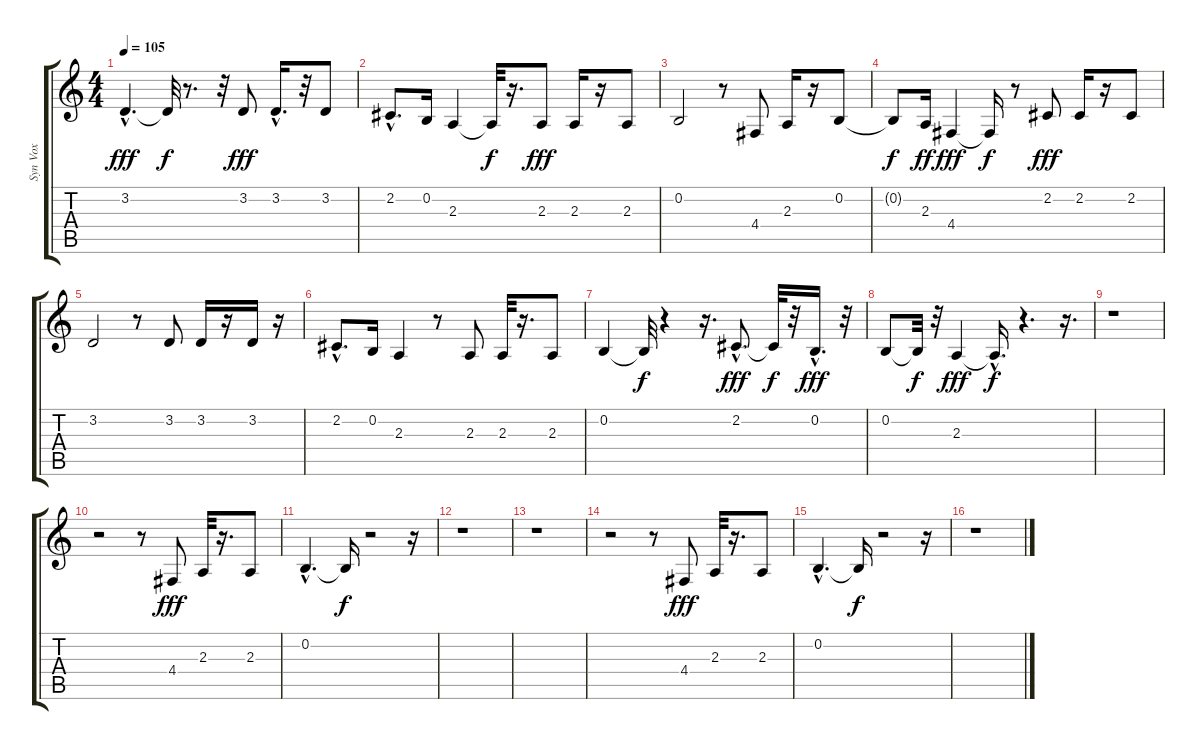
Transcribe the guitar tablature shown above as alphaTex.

\track ("Syn Vox" "Syn Vox") {instrument synthvoice}
\staff {score tabs}
\tuning (E4 B3 G3 D3 A2 E2) {hide}
\ts (4 4)
\tempo 105
\clef g2
\ks c
3.2{hac}.4{d dy fff} 3.2{t}.32{dy f} r.8{d} r.32 3.2.8{dy fff} 3.2{hac}.16{d} r.32 3.2.8 |
2.2{hac}.8{d} 0.2.16 2.3.4 2.3{t}.32{dy f} r.16{d} 2.3.8{dy fff} 2.3.16 r.16 2.3.8 |
0.2.2 r.8 4.4.8 2.3.16 r.16 0.2.8 |
0.2{t}.8{dy f} 2.3.16{dy ff} 4.4.4{dy fff} 4.4{t}.16{dy f} r.8 2.2.8{dy fff} 2.2.16 r.16 2.2.8 |
3.2.2 r.8 3.2.8 3.2.16 r.16 3.2.16 r.16 |
2.2{hac}.8{d} 0.2.16 2.3.4 r.8 2.3.8 2.3.32 r.16{d} 2.3.8 |
0.2.4 0.2{t}.32{dy f} r.4 r.16{d} 2.2{hac}.8{d dy fff} 2.2{t}.32{dy f} r.32 0.2{hac}.16{d dy fff} r.32 |
0.2.8 0.2{t}.32{dy f} r.32 2.3.4{dy fff} 2.3{hac t}.16{d dy f} r.4{d} r.16{d} |
r.1 |
r.2 r.8 4.4.8{dy fff} 2.3.32 r.16{d} 2.3.8 |
0.2{hac}.4{d} 0.2{t}.16{dy f} r.2 r.16 |
r.1 |
r.1 |
r.2 r.8 4.4.8{dy fff} 2.3.32 r.16{d} 2.3.8 |
0.2{hac}.4{d} 0.2{t}.16{dy f} r.2 r.16 |
r.1
